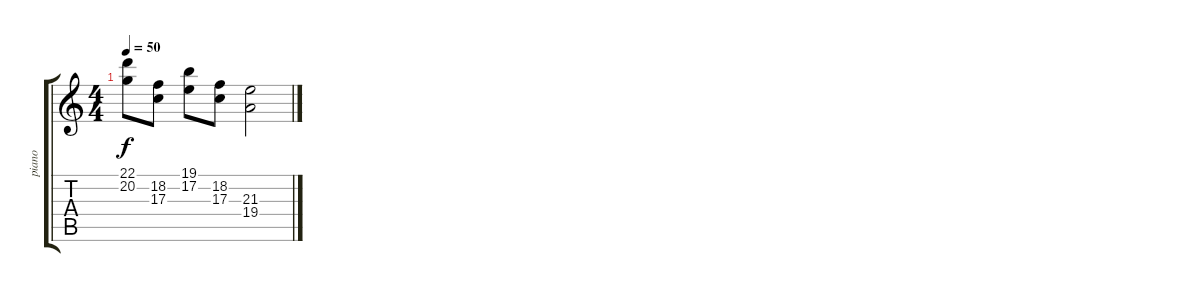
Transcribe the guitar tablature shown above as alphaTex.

\track ("piano" "piano") {instrument acousticgrandpiano}
\staff {score tabs}
\tuning (E4 B3 G3 D3 A2 E2) {hide}
\ts (4 4)
\tempo 50
\clef g2
\ks aminor
(22.1 20.2).8{dy f} (18.2 17.3).8 (19.1 17.2).8 (18.2 17.3).8 (21.3 19.4).2
